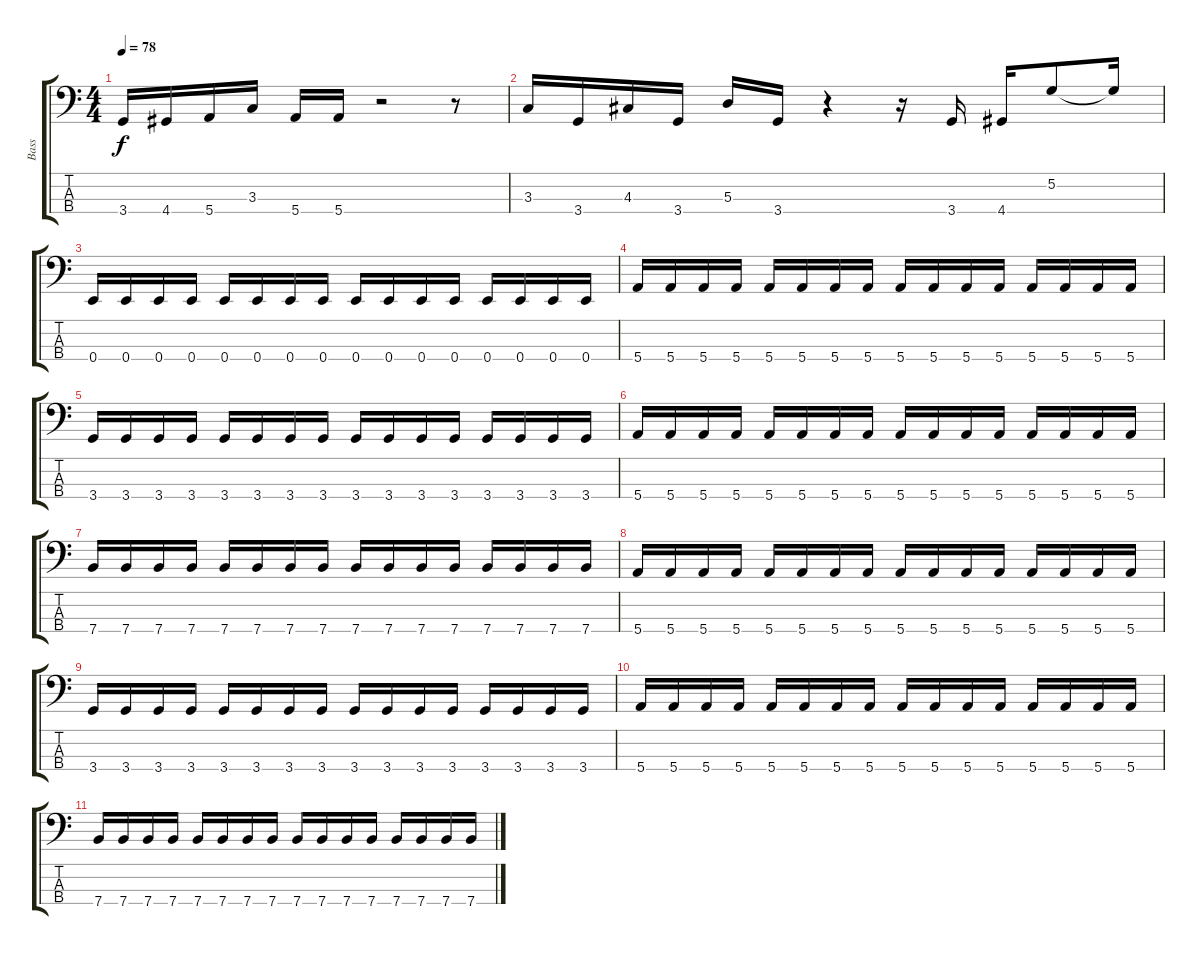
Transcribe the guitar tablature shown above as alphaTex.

\track ("Bass" "Bass") {instrument electricbasspick}
\staff {score tabs}
\tuning (G2 D2 A1 E1) {hide}
\ts (4 4)
\tempo 78
\clef f4
\ks c
3.4.16{dy f} 4.4.16 5.4.16 3.3.16 5.4.16 5.4.16 r.2 r.8 |
3.3.16 3.4.16 4.3.16 3.4.16 5.3.16 3.4.16 r.4 r.16 3.4.16 4.4.16 5.2.8 5.2{t}.16 |
0.4.16 0.4.16 0.4.16 0.4.16 0.4.16 0.4.16 0.4.16 0.4.16 0.4.16 0.4.16 0.4.16 0.4.16 0.4.16 0.4.16 0.4.16 0.4.16 |
5.4.16 5.4.16 5.4.16 5.4.16 5.4.16 5.4.16 5.4.16 5.4.16 5.4.16 5.4.16 5.4.16 5.4.16 5.4.16 5.4.16 5.4.16 5.4.16 |
3.4.16 3.4.16 3.4.16 3.4.16 3.4.16 3.4.16 3.4.16 3.4.16 3.4.16 3.4.16 3.4.16 3.4.16 3.4.16 3.4.16 3.4.16 3.4.16 |
5.4.16 5.4.16 5.4.16 5.4.16 5.4.16 5.4.16 5.4.16 5.4.16 5.4.16 5.4.16 5.4.16 5.4.16 5.4.16 5.4.16 5.4.16 5.4.16 |
7.4.16 7.4.16 7.4.16 7.4.16 7.4.16 7.4.16 7.4.16 7.4.16 7.4.16 7.4.16 7.4.16 7.4.16 7.4.16 7.4.16 7.4.16 7.4.16 |
5.4.16 5.4.16 5.4.16 5.4.16 5.4.16 5.4.16 5.4.16 5.4.16 5.4.16 5.4.16 5.4.16 5.4.16 5.4.16 5.4.16 5.4.16 5.4.16 |
3.4.16 3.4.16 3.4.16 3.4.16 3.4.16 3.4.16 3.4.16 3.4.16 3.4.16 3.4.16 3.4.16 3.4.16 3.4.16 3.4.16 3.4.16 3.4.16 |
5.4.16 5.4.16 5.4.16 5.4.16 5.4.16 5.4.16 5.4.16 5.4.16 5.4.16 5.4.16 5.4.16 5.4.16 5.4.16 5.4.16 5.4.16 5.4.16 |
7.4.16 7.4.16 7.4.16 7.4.16 7.4.16 7.4.16 7.4.16 7.4.16 7.4.16 7.4.16 7.4.16 7.4.16 7.4.16 7.4.16 7.4.16 7.4.16
